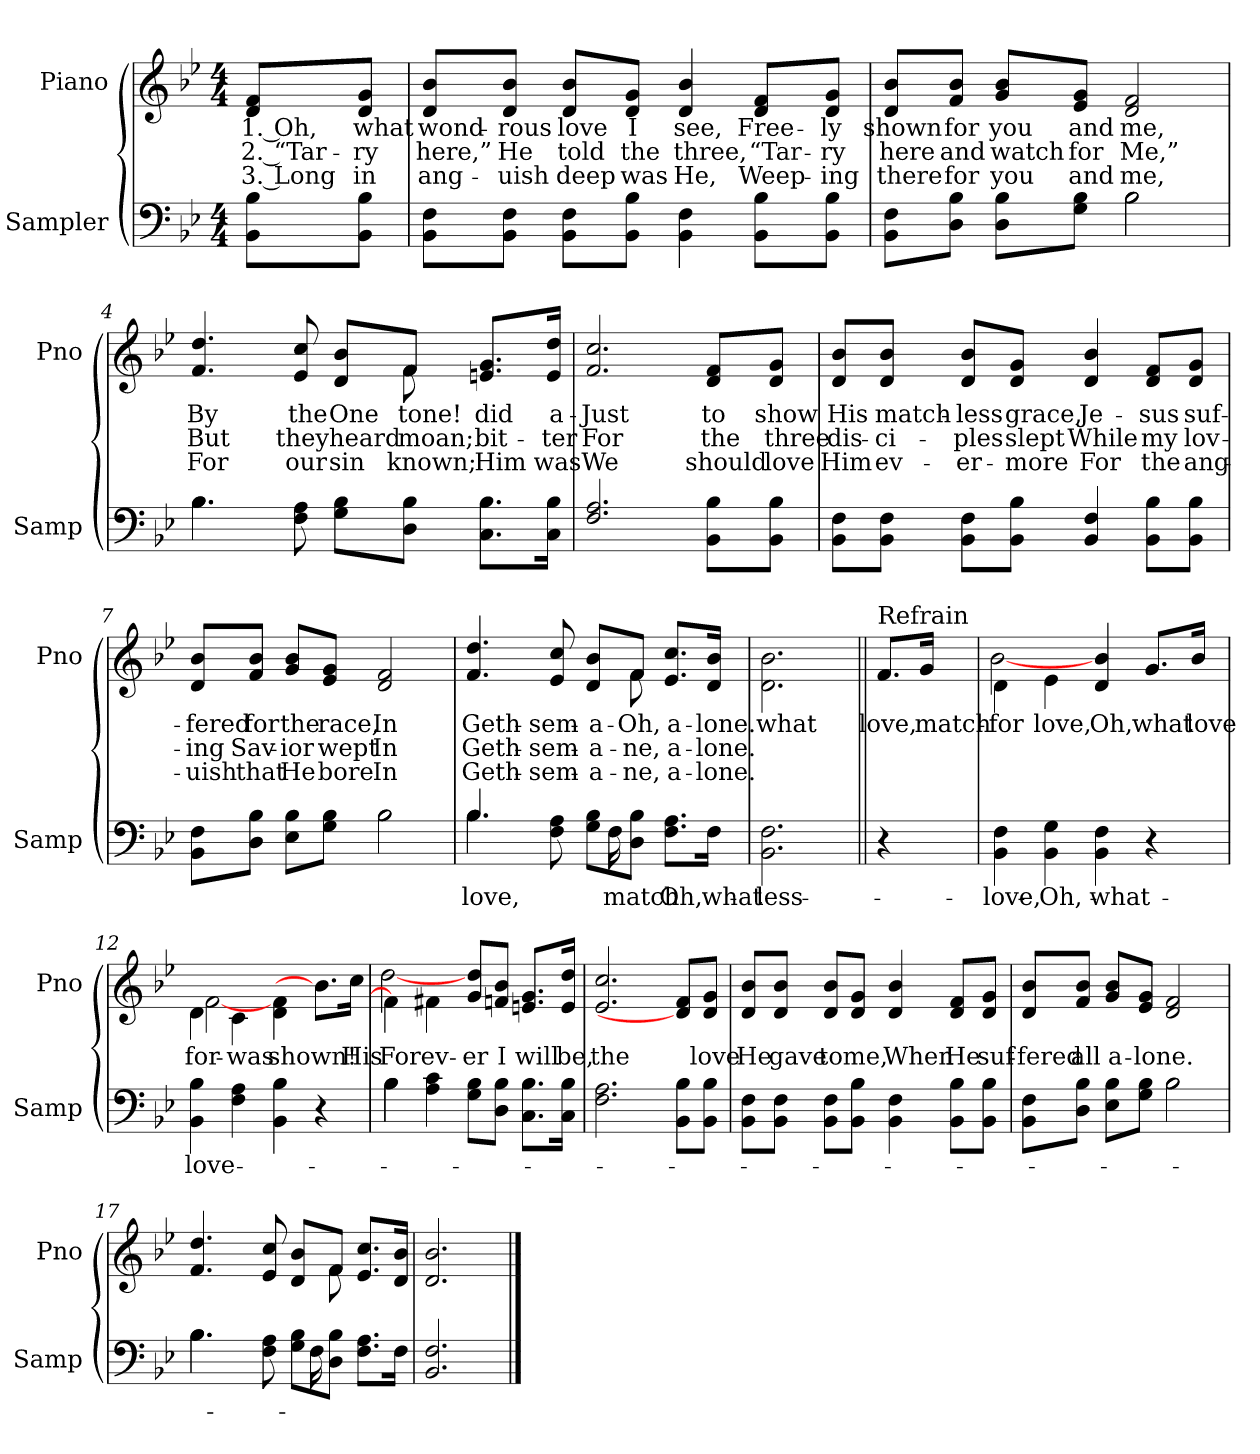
**kern	**text	**kern	**text	**text	**text
*part2	*part2	*part1	*part1	*part1	*part1
*staff2	*staff2	*staff1	*staff1	*staff1	*staff1
*I"Sampler	*	*I"Piano	*	*	*
*I'Samp	*	*I'Pno	*	*	*
*clefF4	*	*clefG2	*	*	*
*k[b-e-]	*	*k[b-e-]	*	*	*
*B-:	*	*B-:	*	*	*
*M4/4	*	*M4/4	*	*	*
=1	=1	=1	=1	=1	=1
8BB-\ 8B-\L	.	8d/ 8f/L	1. Oh,	2. “Tar-	3. Long
8BB-\ 8B-\J	.	8d/ 8g/J	what	-ry	in
=2	=2	=2	=2	=2	=2
8BB-\ 8F\L	.	8d/ 8b-/L	wond-	here,”	ang-
8BB-\ 8F\J	.	8d/ 8b-/J	-rous	He	-uish
8BB-\ 8F\L	.	8d/ 8b-/L	love	told	deep
8BB-\ 8B-\J	.	8d/ 8g/J	I	the	was
4BB- 4F	.	4d 4b-	see,	three,	He,
8BB-\ 8B-\L	.	8d/ 8f/L	Free-	“Tar-	Weep-
8BB-\ 8B-\J	.	8d/ 8g/J	-ly	-ry	-ing
=3	=3	=3	=3	=3	=3
*^	*	*	*	*	*
8BB-\ 8F\L	2ryy	.	8d/ 8b-/L	shown	here	there
8D\ 8B-\J	.	.	8f/ 8b-/J	for	and	for
8D\ 8B-\L	.	.	8g/ 8b-/L	you	watch	you
8G\ 8B-\J	.	.	8e-/ 8g/J	and	for	and
2B-\	2B-	.	2d 2f	me,	Me,”	me,
=4	=4	=4	=4	=4	=4	=4
*	*	*	*^	*	*	*
4.B-\	4.B-	.	4.f 4.dd	8ryy	By	But	For
*	*	*	*v	*v	*	*	*
8F 8A	2ryy	.	8e- 8cc	the	they	our
8G\ 8B-\L	.	.	8d/ 8b-/L	One	heard	sin
*	*	*	*^	*	*	*
8D\ 8B-\J	.	.	8f/J	8f	-tone!	moan;	known;
8.C\ 8.B-\L	.	.	8.en/ 8.g/L	4ryy	did	bit-	Him
.	8ryy	.	.	.	.	.	.
16C\ 16B-\Jk	.	.	16e/ 16dd/Jk	.	a-	-ter	was
*v	*v	*	*	*	*	*	*
*	*	*v	*v	*	*	*
=5	=5	=5	=5	=5	=5
2.F/ 2.A/	.	2.f 2.cc	Just	For	We
8BB-\ 8B-\L	.	8d/ 8f/L	to	the	should
8BB-\ 8B-\J	.	8d/ 8g/J	show	three	love
=6	=6	=6	=6	=6	=6
8BB-\ 8F\L	.	8d/ 8b-/L	His	dis-	Him
8BB-\ 8F\J	.	8d/ 8b-/J	match-	-ci-	ev-
8BB-\ 8F\L	.	8d/ 8b-/L	-less	-ples	-er-
8BB-\ 8B-\J	.	8d/ 8g/J	grace,	slept	-more
4BB-/ 4F/	.	4d 4b-	Je-	While	For
8BB-\ 8B-\L	.	8d/ 8f/L	-sus	my	the
8BB-\ 8B-\J	.	8d/ 8g/J	suf-	lov-	ang-
=7	=7	=7	=7	=7	=7
*^	*	*	*	*	*
8BB-\ 8F\L	2ryy	.	8d/ 8b-/L	-fered	-ing	-uish
8D\ 8B-\J	.	.	8f/ 8b-/J	for	Sav-	that
8E-\ 8B-\L	.	.	8g/ 8b-/L	the	-ior	He
8G\ 8B-\J	.	.	8e-/ 8g/J	race,	wept	bore
2B-\	2B-	.	2d 2f	In	In	In
=8	=8	=8	=8	=8	=8	=8
*	*	*	*^	*	*	*
4.B-/	4.B-	love,	4.f 4.dd	8ryy	Geth-	Geth-	Geth-
*	*	*	*v	*v	*	*	*
8F 8A	8.ryy	.	8e- 8cc	-sem-	-sem-	-sem-
8G\ 8B-\L	.	.	8d/ 8b-/L	-a-	-a-	-a-
.	16F	match-	.	.	.	.
*	*	*	*^	*	*	*
8D\ 8B-\J	4.ryy	.	8f/J	8f	Oh,	-ne,	-ne,
8.F\ 8.A\L	.	Oh,	8.e-/ 8.cc/L	4ryy	a-	a-	a-
16F\Jk	.	what	16d/ 16b-/Jk	.	-lone.	-lone.	-lone.
*v	*v	*	*	*	*	*	*
*	*	*v	*v	*	*	*
=9	=9	=9	=9	=9	=9
2.BB- 2.F	-less	2.d\ 2.b-\	what	.	.
=10||	=10||	=10||	=10||	=10||	=10||
!	!	!LO:TX:t=Refrain	!	!	!
4r	.	8.f/L	love,	.	.
.	.	16g/Jk	match-	.	.
=11	=11	=11	=11	=11	=11
*	*	*^	*	*	*
4BB- 4F	love,	4d\	[2b-	for	.	.
4BB- 4G	Oh,	4e-\	.	love,	.	.
4BB- 4F	what	4d 4b-	2ryy	Oh,	.	.
4r	.	8.g/L	.	what	.	.
.	.	16b-/Jk	.	love	.	.
=12	=12	=12	=12	=12	=12	=12
4BB- 4B-	love	4d\	[2f	for-	.	.
4F 4A	.	4c\	.	was	.	.
4BB- 4B-	.	4d\ 4f\	2ryy	shown!	.	.
4r	.	8.b-\L]	.	.	.	.
.	.	16cc\Jk	.	His	.	.
=13	=13	=13	=13	=13	=13	=13
*^	*	*	*	*	*	*
4B-\	4B-	.	4f\]	[2dd	For	.	.
4A 4c	2.ryy	.	4f#X\	.	-ev-	.	.
8G\ 8B-\L	.	.	8g/ 8dd/L	2ryy	-er	.	.
8D\ 8B-\J	.	.	8fn/ 8b-/J	.	I	.	.
8.C\ 8.B-\L	.	.	8.en/ 8.g/L	.	will	.	.
16C\ 16B-\Jk	.	.	16e/ 16dd/Jk	.	be,	.	.
*v	*v	*	*	*	*	*	*
*	*	*v	*v	*	*	*
=14	=14	=14	=14	=14	=14
2.F 2.A	.	2.e- 2.cc	the	.	.
8BB-\ 8B-\L	.	8d]/ 8f/L	.	.	.
8BB-\ 8B-\J	.	8d/ 8g/J	love	.	.
=15	=15	=15	=15	=15	=15
8BB-\ 8F\L	.	8d/ 8b-/L	He	.	.
8BB-\ 8F\J	.	8d/ 8b-/J	gave	.	.
8BB-\ 8F\L	.	8d/ 8b-/L	to	.	.
8BB-\ 8B-\J	.	8d/ 8g/J	me,	.	.
4BB- 4F	.	4d 4b-	When	.	.
8BB-\ 8B-\L	.	8d/ 8f/L	He	.	.
8BB-\ 8B-\J	.	8d/ 8g/J	suf-	.	.
=16	=16	=16	=16	=16	=16
*^	*	*	*	*	*
8BB-\ 8F\L	2ryy	.	8d/ 8b-/L	-fered	.	.
8D\ 8B-\J	.	.	8f/ 8b-/J	all	.	.
8E-\ 8B-\L	.	.	8g/ 8b-/L	a-	.	.
8G\ 8B-\J	.	.	8e-/ 8g/J	-lone.	.	.
2B-\	2B-	.	2d 2f	.	.	.
=17	=17	=17	=17	=17	=17	=17
*	*	*	*^	*	*	*
4.B-\	4.B-	.	4.f 4.dd	8ryy	.	.	.
*	*	*	*v	*v	*	*	*
8F 8A	8.ryy	.	8e- 8cc	.	.	.
8G\ 8B-\L	.	.	8d/ 8b-/L	.	.	.
.	16F	.	.	.	.	.
*	*	*	*^	*	*	*
8D\ 8B-\J	4.ryy	.	8f/J	8f	.	.	.
8.F\ 8.A\L	.	.	8.e-/ 8.cc/L	4ryy	.	.	.
16F\Jk	.	.	16d/ 16b-/Jk	.	.	.	.
*v	*v	*	*	*	*	*	*
*	*	*v	*v	*	*	*
=18	=18	=18	=18	=18	=18
2.BB-/ 2.F/	.	2.d 2.b-	.	.	.
==	==	==	==	==	==
*-	*-	*-	*-	*-	*-
